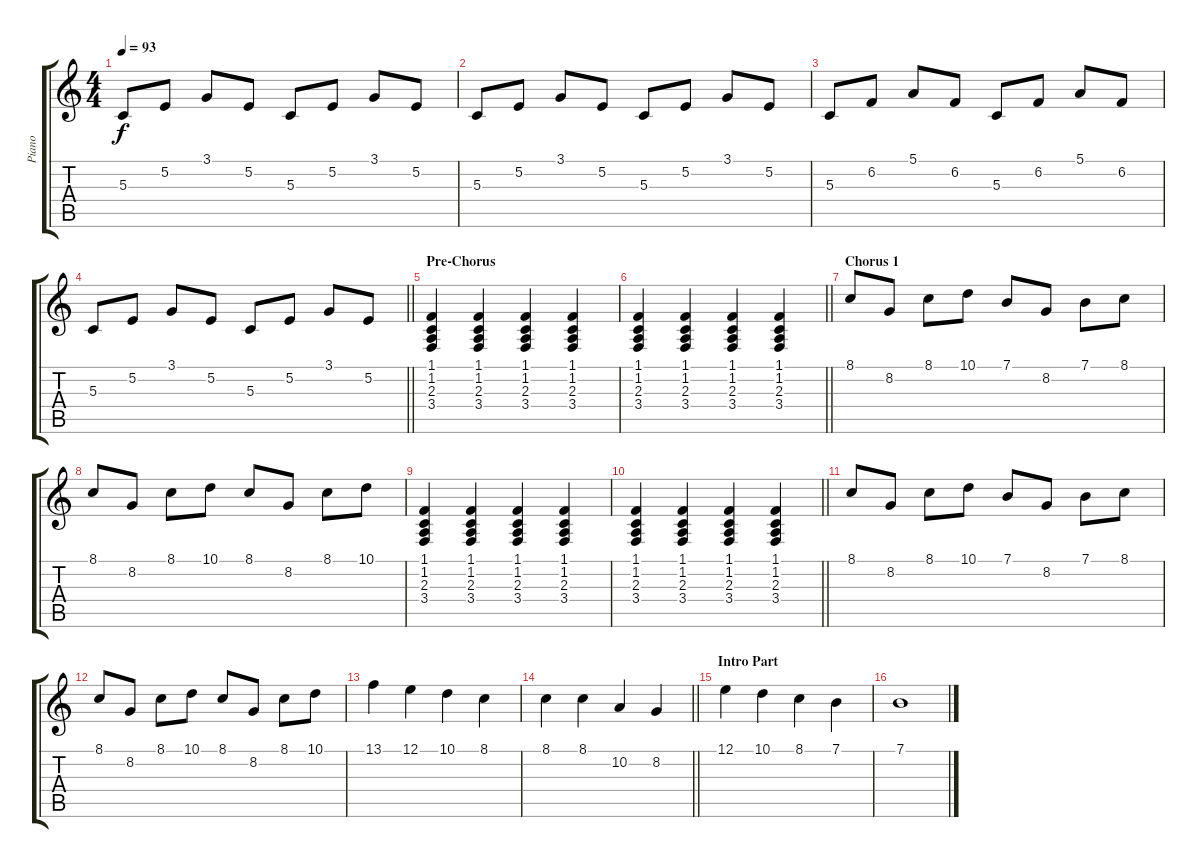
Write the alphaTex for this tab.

\track ("Piano" "Piano") {instrument acousticgrandpiano}
\staff {score tabs}
\tuning (E4 B3 G3 D3 A2 E2) {hide}
\ts (4 4)
\tempo 93
\clef g2
\ks c
5.3.8{dy f} 5.2.8 3.1.8 5.2.8 5.3.8 5.2.8 3.1.8 5.2.8 |
5.3.8 5.2.8 3.1.8 5.2.8 5.3.8 5.2.8 3.1.8 5.2.8 |
5.3.8 6.2.8 5.1.8 6.2.8 5.3.8 6.2.8 5.1.8 6.2.8 |
\barLineRight lightlight
5.3.8 5.2.8 3.1.8 5.2.8 5.3.8 5.2.8 3.1.8 5.2.8 |
\section ("" "Pre-Chorus")
(1.1 1.2 2.3 3.4).4 (1.1 1.2 2.3 3.4).4 (1.1 1.2 2.3 3.4).4 (1.1 1.2 2.3 3.4).4 |
\barLineRight lightlight
(1.1 1.2 2.3 3.4).4 (1.1 1.2 2.3 3.4).4 (1.1 1.2 2.3 3.4).4 (1.1 1.2 2.3 3.4).4 |
\section ("" "Chorus 1")
8.1.8 8.2.8 8.1.8 10.1.8 7.1.8 8.2.8 7.1.8 8.1.8 |
8.1.8 8.2.8 8.1.8 10.1.8 8.1.8 8.2.8 8.1.8 10.1.8 |
(1.1 1.2 2.3 3.4).4 (1.1 1.2 2.3 3.4).4 (1.1 1.2 2.3 3.4).4 (1.1 1.2 2.3 3.4).4 |
\barLineRight lightlight
(1.1 1.2 2.3 3.4).4 (1.1 1.2 2.3 3.4).4 (1.1 1.2 2.3 3.4).4 (1.1 1.2 2.3 3.4).4 |
8.1.8 8.2.8 8.1.8 10.1.8 7.1.8 8.2.8 7.1.8 8.1.8 |
8.1.8 8.2.8 8.1.8 10.1.8 8.1.8 8.2.8 8.1.8 10.1.8 |
13.1.4{volume 12} 12.1.4 10.1.4 8.1.4 |
\barLineRight lightlight
8.1.4 8.1.4 10.2.4 8.2.4 |
\section ("" "Intro Part")
12.1.4 10.1.4 8.1.4 7.1.4 |
7.1.1
